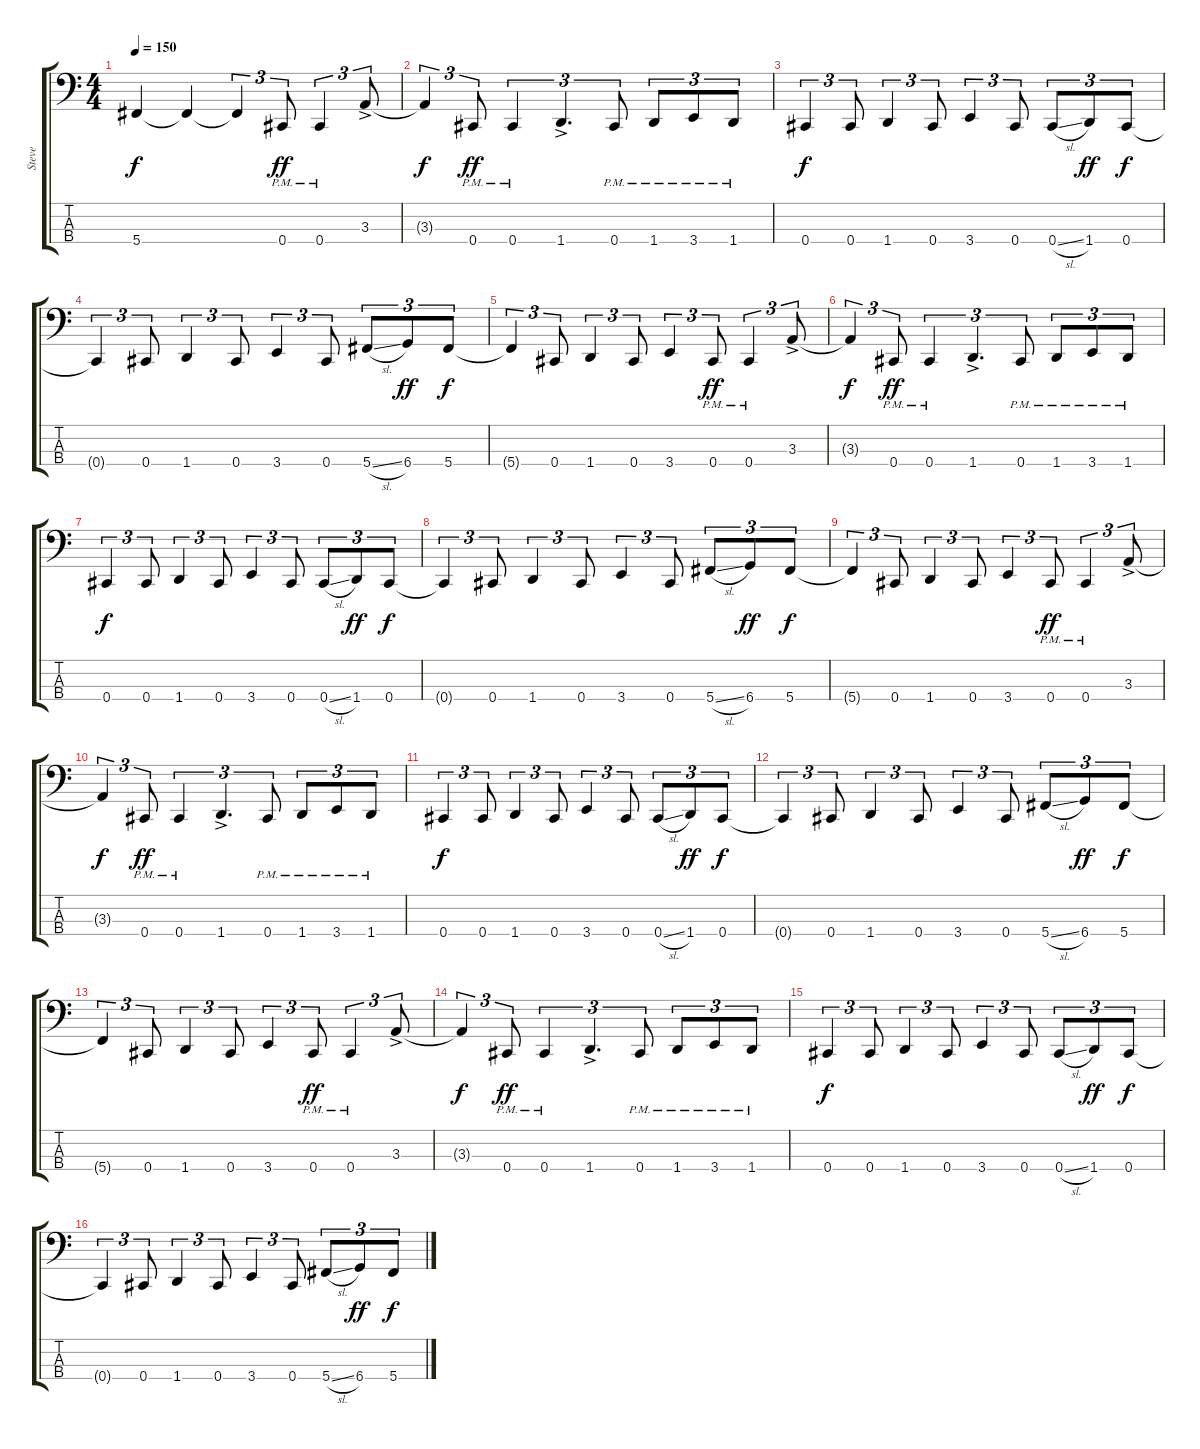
\track ("Steve" "Steve") {instrument electricbassfinger}
\staff {score tabs}
\tuning (E2 B1 Gb1 Db1) {hide}
\ts (4 4)
\tempo 150
\clef f4
\ks c
5.4{t}.4{dy f} 5.4{t}.4 5.4{t}.4{tu (3 2)} 0.4{pm}.8{tu (3 2) dy ff} 0.4{pm}.4{tu (3 2)} 3.3{ac}.8{tu (3 2)} |
3.3{t}.4{tu (3 2) dy f} 0.4{pm}.8{tu (3 2) dy ff} 0.4{pm}.4{tu (3 2)} 1.4{ac}.4{d tu (3 2)} 0.4{pm}.8{tu (3 2)} 1.4{pm}.8{tu (3 2)} 3.4{pm}.8{tu (3 2)} 1.4{pm}.8{tu (3 2)} |
0.4.4{tu (3 2) dy f} 0.4.8{tu (3 2)} 1.4.4{tu (3 2)} 0.4.8{tu (3 2)} 3.4.4{tu (3 2)} 0.4.8{tu (3 2)} 0.4{sl}.8{tu (3 2)} 1.4.8{tu (3 2) dy ff} 0.4.8{tu (3 2) dy f} |
0.4{t}.4{tu (3 2)} 0.4.8{tu (3 2)} 1.4.4{tu (3 2)} 0.4.8{tu (3 2)} 3.4.4{tu (3 2)} 0.4.8{tu (3 2)} 5.4{sl}.8{tu (3 2)} 6.4.8{tu (3 2) dy ff} 5.4.8{tu (3 2) dy f} |
5.4{t}.4{tu (3 2)} 0.4.8{tu (3 2)} 1.4.4{tu (3 2)} 0.4.8{tu (3 2)} 3.4.4{tu (3 2)} 0.4{pm}.8{tu (3 2) dy ff} 0.4{pm}.4{tu (3 2)} 3.3{ac}.8{tu (3 2)} |
3.3{t}.4{tu (3 2) dy f} 0.4{pm}.8{tu (3 2) dy ff} 0.4{pm}.4{tu (3 2)} 1.4{ac}.4{d tu (3 2)} 0.4{pm}.8{tu (3 2)} 1.4{pm}.8{tu (3 2)} 3.4{pm}.8{tu (3 2)} 1.4{pm}.8{tu (3 2)} |
0.4.4{tu (3 2) dy f} 0.4.8{tu (3 2)} 1.4.4{tu (3 2)} 0.4.8{tu (3 2)} 3.4.4{tu (3 2)} 0.4.8{tu (3 2)} 0.4{sl}.8{tu (3 2)} 1.4.8{tu (3 2) dy ff} 0.4.8{tu (3 2) dy f} |
0.4{t}.4{tu (3 2)} 0.4.8{tu (3 2)} 1.4.4{tu (3 2)} 0.4.8{tu (3 2)} 3.4.4{tu (3 2)} 0.4.8{tu (3 2)} 5.4{sl}.8{tu (3 2)} 6.4.8{tu (3 2) dy ff} 5.4.8{tu (3 2) dy f} |
5.4{t}.4{tu (3 2)} 0.4.8{tu (3 2)} 1.4.4{tu (3 2)} 0.4.8{tu (3 2)} 3.4.4{tu (3 2)} 0.4{pm}.8{tu (3 2) dy ff} 0.4{pm}.4{tu (3 2)} 3.3{ac}.8{tu (3 2)} |
3.3{t}.4{tu (3 2) dy f} 0.4{pm}.8{tu (3 2) dy ff} 0.4{pm}.4{tu (3 2)} 1.4{ac}.4{d tu (3 2)} 0.4{pm}.8{tu (3 2)} 1.4{pm}.8{tu (3 2)} 3.4{pm}.8{tu (3 2)} 1.4{pm}.8{tu (3 2)} |
0.4.4{tu (3 2) dy f} 0.4.8{tu (3 2)} 1.4.4{tu (3 2)} 0.4.8{tu (3 2)} 3.4.4{tu (3 2)} 0.4.8{tu (3 2)} 0.4{sl}.8{tu (3 2)} 1.4.8{tu (3 2) dy ff} 0.4.8{tu (3 2) dy f} |
0.4{t}.4{tu (3 2)} 0.4.8{tu (3 2)} 1.4.4{tu (3 2)} 0.4.8{tu (3 2)} 3.4.4{tu (3 2)} 0.4.8{tu (3 2)} 5.4{sl}.8{tu (3 2)} 6.4.8{tu (3 2) dy ff} 5.4.8{tu (3 2) dy f} |
5.4{t}.4{tu (3 2)} 0.4.8{tu (3 2)} 1.4.4{tu (3 2)} 0.4.8{tu (3 2)} 3.4.4{tu (3 2)} 0.4{pm}.8{tu (3 2) dy ff} 0.4{pm}.4{tu (3 2)} 3.3{ac}.8{tu (3 2)} |
3.3{t}.4{tu (3 2) dy f} 0.4{pm}.8{tu (3 2) dy ff} 0.4{pm}.4{tu (3 2)} 1.4{ac}.4{d tu (3 2)} 0.4{pm}.8{tu (3 2)} 1.4{pm}.8{tu (3 2)} 3.4{pm}.8{tu (3 2)} 1.4{pm}.8{tu (3 2)} |
0.4.4{tu (3 2) dy f} 0.4.8{tu (3 2)} 1.4.4{tu (3 2)} 0.4.8{tu (3 2)} 3.4.4{tu (3 2)} 0.4.8{tu (3 2)} 0.4{sl}.8{tu (3 2)} 1.4.8{tu (3 2) dy ff} 0.4.8{tu (3 2) dy f} |
0.4{t}.4{tu (3 2)} 0.4.8{tu (3 2)} 1.4.4{tu (3 2)} 0.4.8{tu (3 2)} 3.4.4{tu (3 2)} 0.4.8{tu (3 2)} 5.4{sl}.8{tu (3 2)} 6.4.8{tu (3 2) dy ff} 5.4.8{tu (3 2) dy f}
